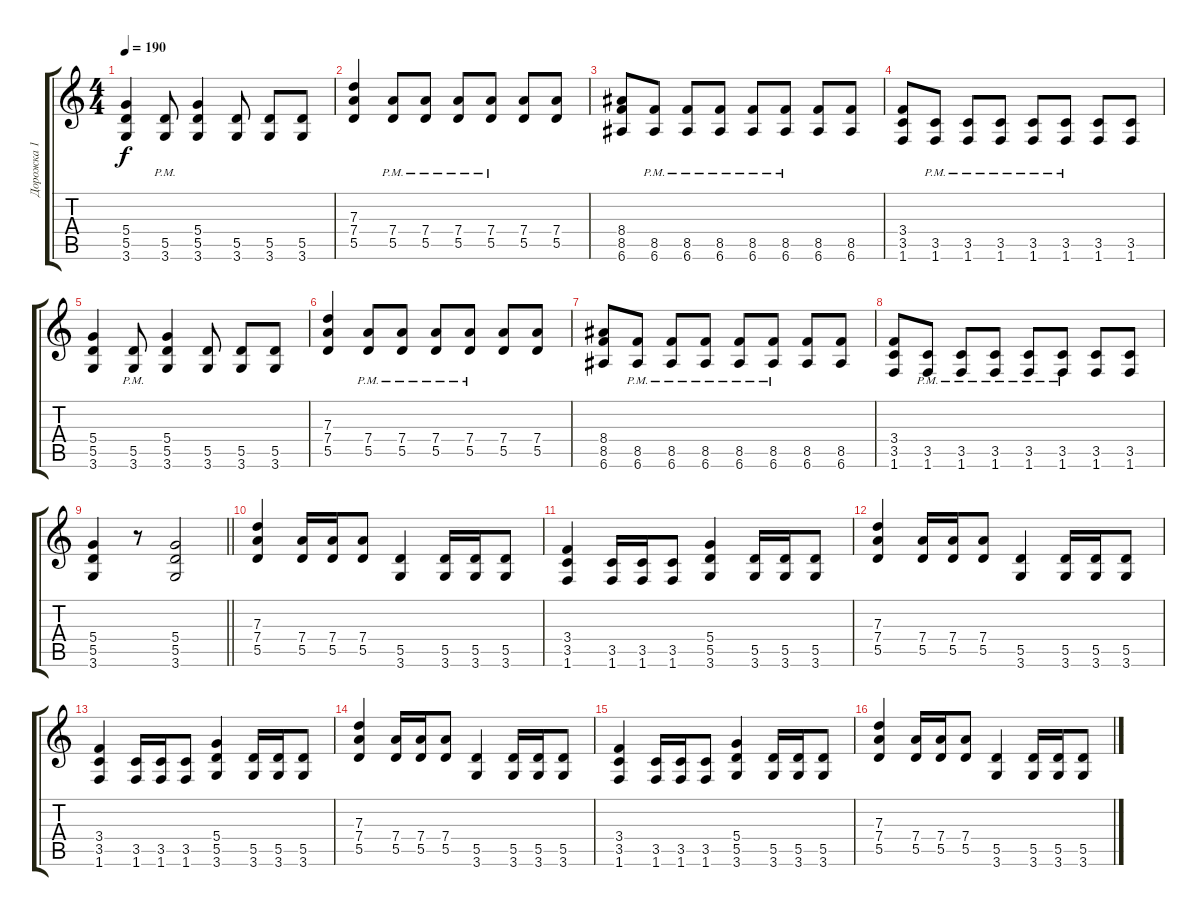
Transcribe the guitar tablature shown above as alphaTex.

\track ("Дорожка 1" "Дорожка 1") {instrument distortionguitar}
\staff {score tabs}
\tuning (E4 B3 G3 D3 A2 E2) {hide}
\ts (4 4)
\tempo 190
\clef g2
\ks c
(5.4 5.5 3.6).4{dy f} (5.5{pm} 3.6{pm}).8 (5.4 5.5 3.6).4 (5.5 3.6).8 (5.5 3.6).8 (5.5 3.6).8 |
(7.3 7.4 5.5).4 (7.4{pm} 5.5{pm}).8 (7.4{pm} 5.5{pm}).8 (7.4{pm} 5.5{pm}).8 (7.4{pm} 5.5{pm}).8 (7.4 5.5).8 (7.4 5.5).8 |
(8.4 8.5 6.6).8 (8.5{pm} 6.6{pm}).8 (8.5{pm} 6.6{pm}).8 (8.5{pm} 6.6{pm}).8 (8.5{pm} 6.6{pm}).8 (8.5{pm} 6.6{pm}).8 (8.5 6.6).8 (8.5 6.6).8 |
(3.4 3.5 1.6).8 (3.5{pm} 1.6{pm}).8 (3.5{pm} 1.6{pm}).8 (3.5{pm} 1.6{pm}).8 (3.5{pm} 1.6{pm}).8 (3.5{pm} 1.6{pm}).8 (3.5 1.6).8 (3.5 1.6).8 |
(5.4 5.5 3.6).4 (5.5{pm} 3.6{pm}).8 (5.4 5.5 3.6).4 (5.5 3.6).8 (5.5 3.6).8 (5.5 3.6).8 |
(7.3 7.4 5.5).4 (7.4{pm} 5.5{pm}).8 (7.4{pm} 5.5{pm}).8 (7.4{pm} 5.5{pm}).8 (7.4{pm} 5.5{pm}).8 (7.4 5.5).8 (7.4 5.5).8 |
(8.4 8.5 6.6).8 (8.5{pm} 6.6{pm}).8 (8.5{pm} 6.6{pm}).8 (8.5{pm} 6.6{pm}).8 (8.5{pm} 6.6{pm}).8 (8.5{pm} 6.6{pm}).8 (8.5 6.6).8 (8.5 6.6).8 |
(3.4 3.5 1.6).8 (3.5{pm} 1.6{pm}).8 (3.5{pm} 1.6{pm}).8 (3.5{pm} 1.6{pm}).8 (3.5{pm} 1.6{pm}).8 (3.5{pm} 1.6{pm}).8 (3.5 1.6).8 (3.5 1.6).8 |
\barLineRight lightlight
(5.4 5.5 3.6).4 r.8 (5.4 5.5 3.6).2 |
(7.3 7.4 5.5).4 (7.4 5.5).16 (7.4 5.5).16 (7.4 5.5).8 (5.5 3.6).4 (5.5 3.6).16 (5.5 3.6).16 (5.5 3.6).8 |
(3.4 3.5 1.6).4 (3.5 1.6).16 (3.5 1.6).16 (3.5 1.6).8 (5.4 5.5 3.6).4 (5.5 3.6).16 (5.5 3.6).16 (5.5 3.6).8 |
(7.3 7.4 5.5).4 (7.4 5.5).16 (7.4 5.5).16 (7.4 5.5).8 (5.5 3.6).4 (5.5 3.6).16 (5.5 3.6).16 (5.5 3.6).8 |
(3.4 3.5 1.6).4 (3.5 1.6).16 (3.5 1.6).16 (3.5 1.6).8 (5.4 5.5 3.6).4 (5.5 3.6).16 (5.5 3.6).16 (5.5 3.6).8 |
(7.3 7.4 5.5).4 (7.4 5.5).16 (7.4 5.5).16 (7.4 5.5).8 (5.5 3.6).4 (5.5 3.6).16 (5.5 3.6).16 (5.5 3.6).8 |
(3.4 3.5 1.6).4 (3.5 1.6).16 (3.5 1.6).16 (3.5 1.6).8 (5.4 5.5 3.6).4 (5.5 3.6).16 (5.5 3.6).16 (5.5 3.6).8 |
(7.3 7.4 5.5).4 (7.4 5.5).16 (7.4 5.5).16 (7.4 5.5).8 (5.5 3.6).4 (5.5 3.6).16 (5.5 3.6).16 (5.5 3.6).8
